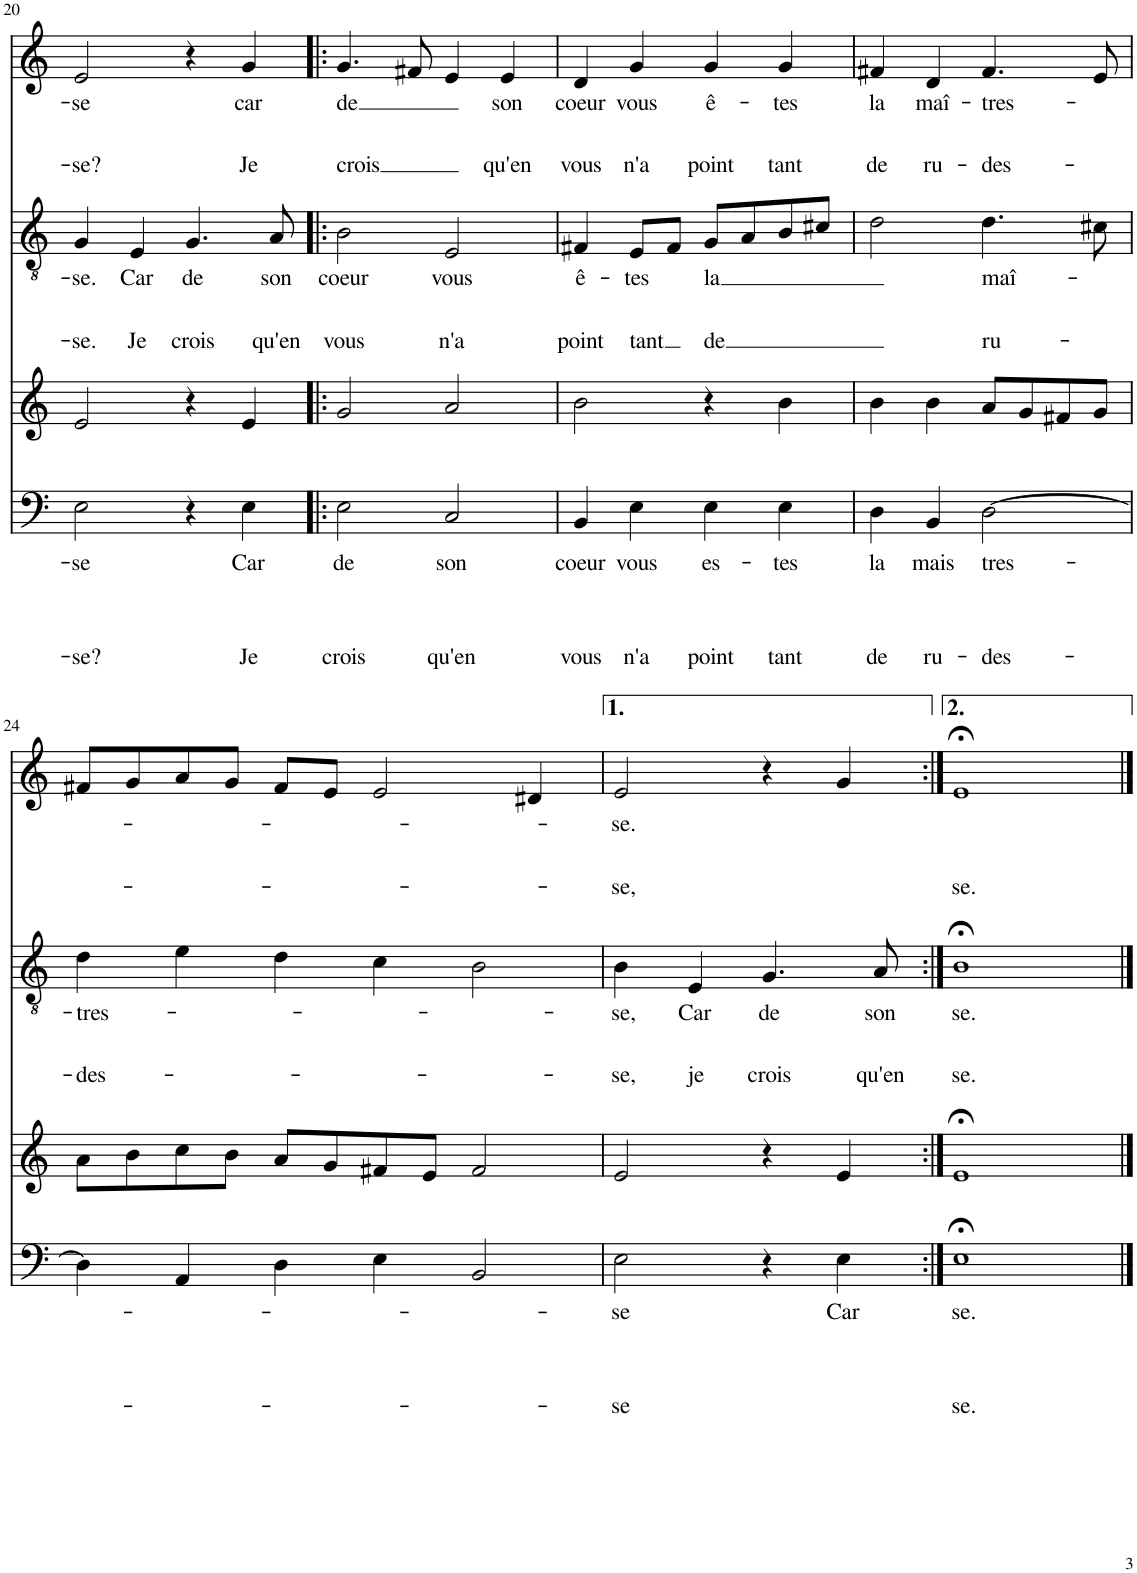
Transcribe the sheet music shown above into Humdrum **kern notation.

**kern	**text	**text	**text	**text	**kern	**kern	**text	**text	**text	**kern	**text	**text	**text	**text
*part4	*part4	*part4	*part4	*part4	*part3	*part2	*part2	*part2	*part2	*part1	*part1	*part1	*part1	*part1
*staff4	*staff4	*staff4	*staff4	*staff4	*staff3	*staff2	*staff2	*staff2	*staff2	*staff1	*staff1	*staff1	*staff1	*staff1
*I"Flûte à bec Basse	*	*	*	*	*I"Flûte à bec Ténor	*I"Flûte à bec Ténor	*	*	*	*I"Flûte à bec Alto	*	*	*	*
!!LO:PB:g=z
*clefF4	*	*	*	*	*clefG2	*clefGv2	*	*	*	*clefG2	*	*	*	*
*k[]	*	*	*	*	*k[]	*k[]	*	*	*	*k[]	*	*	*	*
*M2/2	*	*	*	*	*M2/2	*M2/2	*	*	*	*M2/2	*	*	*	*
=20	=20	=20	=20	=20	=20	=20	=20	=20	=20	=20	=20	=20	=20	=20
!	!LO:LY:b	!	!	!LO:LY:b	!	!	!LO:LY:b	!	!LO:LY:b	!	!	!LO:LY:b	!	!LO:LY:b
2E\	-se	.	.	-se?	2e/	4G/	-se.	.	-se.	2e/	.	-se	.	-se?
!	!	!	!	!	!	!	!LO:LY:b	!	!LO:LY:b	!	!	!	!	!
.	.	.	.	.	.	4E/	Car	.	Je	.	.	.	.	.
!	!	!	!	!	!	!	!LO:LY:b	!	!LO:LY:b	!	!	!	!	!
4r	.	.	.	.	4r	4.G/	de	.	crois	4r	.	.	.	.
!	!LO:LY:b	!	!	!LO:LY:b	!	!	!	!	!	!	!	!LO:LY:b	!	!LO:LY:b
4E\	Car	.	.	Je	4e/	.	.	.	.	4g/	.	car	.	Je
!	!	!	!	!	!	!	!LO:LY:b	!	!LO:LY:b	!	!	!	!	!
.	.	.	.	.	.	8A/	son	.	qu'en	.	.	.	.	.
=21!|:	=21!|:	=21!|:	=21!|:	=21!|:	=21!|:	=21!|:	=21!|:	=21!|:	=21!|:	=21!|:	=21!|:	=21!|:	=21!|:	=21!|:
!	!LO:LY:b	!	!	!LO:LY:b	!	!	!LO:LY:b	!	!LO:LY:b	!	!	!LO:LY:b	!	!LO:LY:b
2E\	de	.	.	crois	2g/	2B\	coeur	.	vous	4.g/	.	de	.	crois
.	.	.	.	.	.	.	.	.	.	8f#X/	.	.	.	.
!	!LO:LY:b	!	!	!LO:LY:b	!	!	!LO:LY:b	!	!LO:LY:b	!	!	!	!	!
2C/	son	.	.	qu'en	2a/	2E/	vous	.	n'a	4e/	.	.	.	.
!	!	!	!	!	!	!	!	!	!	!	!	!LO:LY:b	!	!LO:LY:b
.	.	.	.	.	.	.	.	.	.	4e/	.	son	.	qu'en
=22	=22	=22	=22	=22	=22	=22	=22	=22	=22	=22	=22	=22	=22	=22
!	!LO:LY:b	!	!	!LO:LY:b	!	!	!LO:LY:b	!	!LO:LY:b	!	!	!LO:LY:b	!	!LO:LY:b
4BB/	coeur	.	.	vous	2b\	4F#X/	ê-	.	point	4d/	.	coeur	.	vous
!	!LO:LY:b	!	!	!LO:LY:b	!	!	!LO:LY:b	!	!LO:LY:b	!	!	!LO:LY:b	!	!LO:LY:b
4E\	vous	.	.	n'a	.	8E/L	-tes	.	tant	4g/	.	vous	.	n'a
.	.	.	.	.	.	8F#/J	.	.	.	.	.	.	.	.
!	!LO:LY:b	!	!	!LO:LY:b	!	!	!LO:LY:b	!	!LO:LY:b	!	!	!LO:LY:b	!	!LO:LY:b
4E\	es-	.	.	point	4r	8G/L	la	.	de	4g/	.	ê-	.	point
.	.	.	.	.	.	8A/	.	.	.	.	.	.	.	.
!	!LO:LY:b	!	!	!LO:LY:b	!	!	!	!	!	!	!	!LO:LY:b	!	!LO:LY:b
4E\	-tes	.	.	tant	4b\	8B/	.	.	.	4g/	.	-tes	.	tant
.	.	.	.	.	.	8c#X/J	.	.	.	.	.	.	.	.
=23	=23	=23	=23	=23	=23	=23	=23	=23	=23	=23	=23	=23	=23	=23
!	!LO:LY:b	!	!	!LO:LY:b	!	!	!	!	!	!	!	!LO:LY:b	!	!LO:LY:b
4D\	la	.	.	de	4b\	2d\	.	.	.	4f#X/	.	la	.	de
!	!LO:LY:b	!	!	!LO:LY:b	!	!	!	!	!	!	!	!LO:LY:b	!	!LO:LY:b
4BB/	mais	.	.	ru-	4b\	.	.	.	.	4d/	.	maî-	.	ru-
!	!LO:LY:b	!	!	!LO:LY:b	!	!	!LO:LY:b	!	!LO:LY:b	!	!	!LO:LY:b	!	!LO:LY:b
[2D\	tres-	.	.	-des-	8a/L	4.d\	maî-	.	ru-	4.f#/	.	-tres-	.	-des-
.	.	.	.	.	8g/	.	.	.	.	.	.	.	.	.
.	.	.	.	.	8f#X/	.	.	.	.	.	.	.	.	.
.	.	.	.	.	8g/J	8c#X\	.	.	.	8e/	.	.	.	.
!!LO:LB:g=z
=24	=24	=24	=24	=24	=24	=24	=24	=24	=24	=24	=24	=24	=24	=24
!	!	!	!	!	!	!	!LO:LY:b	!	!LO:LY:b	!	!	!	!	!
4D\]	.	.	.	.	8a\L	4d\	-tres-	.	-des-	8f#X/L	.	.	.	.
.	.	.	.	.	8b\	.	.	.	.	8g/	.	.	.	.
4AA/	.	.	.	.	8cc\	4e\	.	.	.	8a/	.	.	.	.
.	.	.	.	.	8b\J	.	.	.	.	8g/J	.	.	.	.
4D\	.	.	.	.	8a/L	4d\	.	.	.	8f#/L	.	.	.	.
.	.	.	.	.	8g/	.	.	.	.	8e/J	.	.	.	.
4E\	.	.	.	.	8f#X/	4c\	.	.	.	[4e/	.	.	.	.
.	.	.	.	.	8e/J	.	.	.	.	.	.	.	.	.
2BB/	.	.	.	.	2f#/	2B\	.	.	.	4ryy	.	.	.	.
.	.	.	.	.	.	.	.	.	.	4d#X/	.	.	.	.
=25	=25	=25	=25	=25	=25	=25	=25	=25	=25	=25	=25	=25	=25	=25
!	!LO:LY:b	!	!	!LO:LY:b	!	!	!LO:LY:b	!	!LO:LY:b	!	!	!LO:LY:b	!	!LO:LY:b
2E\	-se	.	.	-se	2e/	4B\	-se,	.	-se,	2e/	.	-se.	.	-se,
!	!	!	!	!	!	!	!LO:LY:b	!	!LO:LY:b	!	!	!	!	!
.	.	.	.	.	.	4E/	Car	.	je	.	.	.	.	.
!	!	!	!	!	!	!	!LO:LY:b	!	!LO:LY:b	!	!	!	!	!
4r	.	.	.	.	4r	4.G/	de	.	crois	4e/]	.	.	.	.
!	!LO:LY:b	!	!	!	!	!	!	!	!	!	!	!	!	!
4E\	Car	.	.	.	4e/	.	.	.	.	4r	.	.	.	.
!	!	!	!	!	!	!	!LO:LY:b	!	!LO:LY:b	!	!	!	!	!
.	.	.	.	.	.	8A/	son	.	qu'en	.	.	.	.	.
4ryy	.	.	.	.	4ryy	4ryy	.	.	.	4g/	.	.	.	.
=26:|!	=26:|!	=26:|!	=26:|!	=26:|!	=26:|!	=26:|!	=26:|!	=26:|!	=26:|!	=26:|!	=26:|!	=26:|!	=26:|!	=26:|!
!	!LO:LY:b	!	!	!LO:LY:b	!	!	!LO:LY:b	!	!LO:LY:b	!	!	!	!	!LO:LY:b
1E;<	se.	.	.	se.	1e;<	1B;<	se.	.	se.	1e;<	.	.	.	se.
==	==	==	==	==	==	==	==	==	==	==	==	==	==	==
*-	*-	*-	*-	*-	*-	*-	*-	*-	*-	*-	*-	*-	*-	*-
